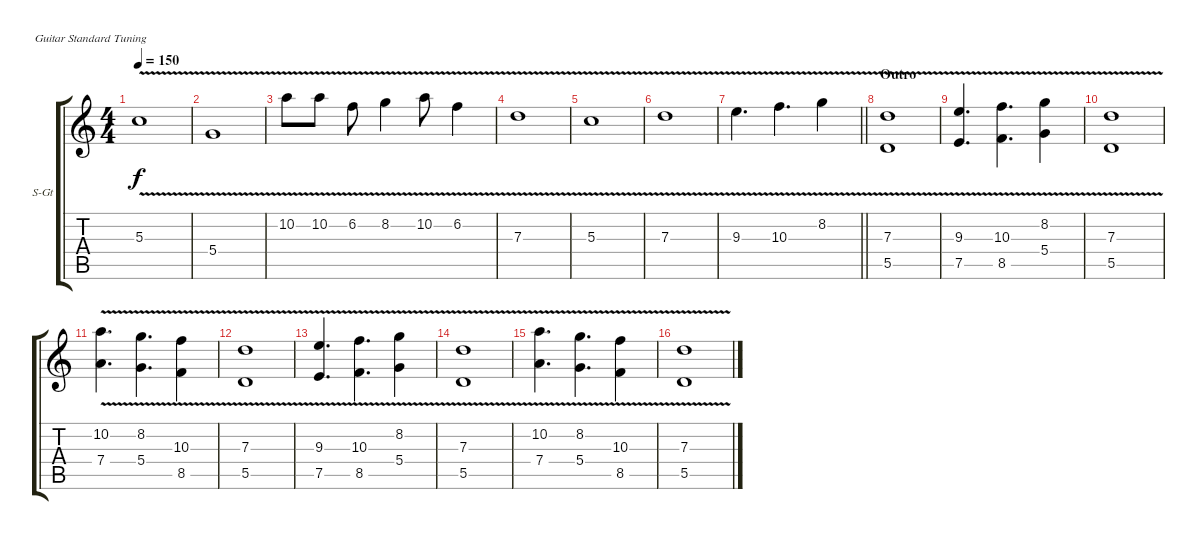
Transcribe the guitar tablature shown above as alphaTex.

\bracketExtendMode groupsimilarinstruments
\firstSystemTrackNameOrientation horizontal
\otherSystemsTrackNameOrientation horizontal
\track ("solo" "S-Gt") {instrument pad1newage}
\staff {score tabs}
\tuning (E4 B3 G3 D3 A2 E2)
\displaytranspose 12
\ts (4 4)
\tempo 150
\clef g2
\ks c
5.3{v}.1{dy f} |
5.4{v}.1 |
10.2{v}.8 10.2{v}.8 6.2{v}.8 8.2{v}.4 10.2{v}.8 6.2{v}.4 |
7.3{v}.1 |
5.3{v}.1 |
7.3{v}.1 |
\barLineRight lightlight
9.3{v}.4{d} 10.3{v}.4{d} 8.2{v}.4 |
\section ("" "Outro")
(7.3 5.5{v}).1 |
(9.3 7.5{v}).4{d} (10.3 8.5{v}).4{d} (8.2 5.4{v}).4 |
(7.3 5.5{v}).1 |
(10.2 7.4{v}).4{d} (8.2 5.4{v}).4{d} (10.3 8.5{v}).4 |
(7.3 5.5{v}).1 |
(9.3 7.5{v}).4{d} (10.3 8.5{v}).4{d} (8.2 5.4{v}).4 |
(7.3 5.5{v}).1 |
(10.2 7.4{v}).4{d} (8.2 5.4{v}).4{d} (10.3 8.5{v}).4 |
(7.3 5.5{v}).1
